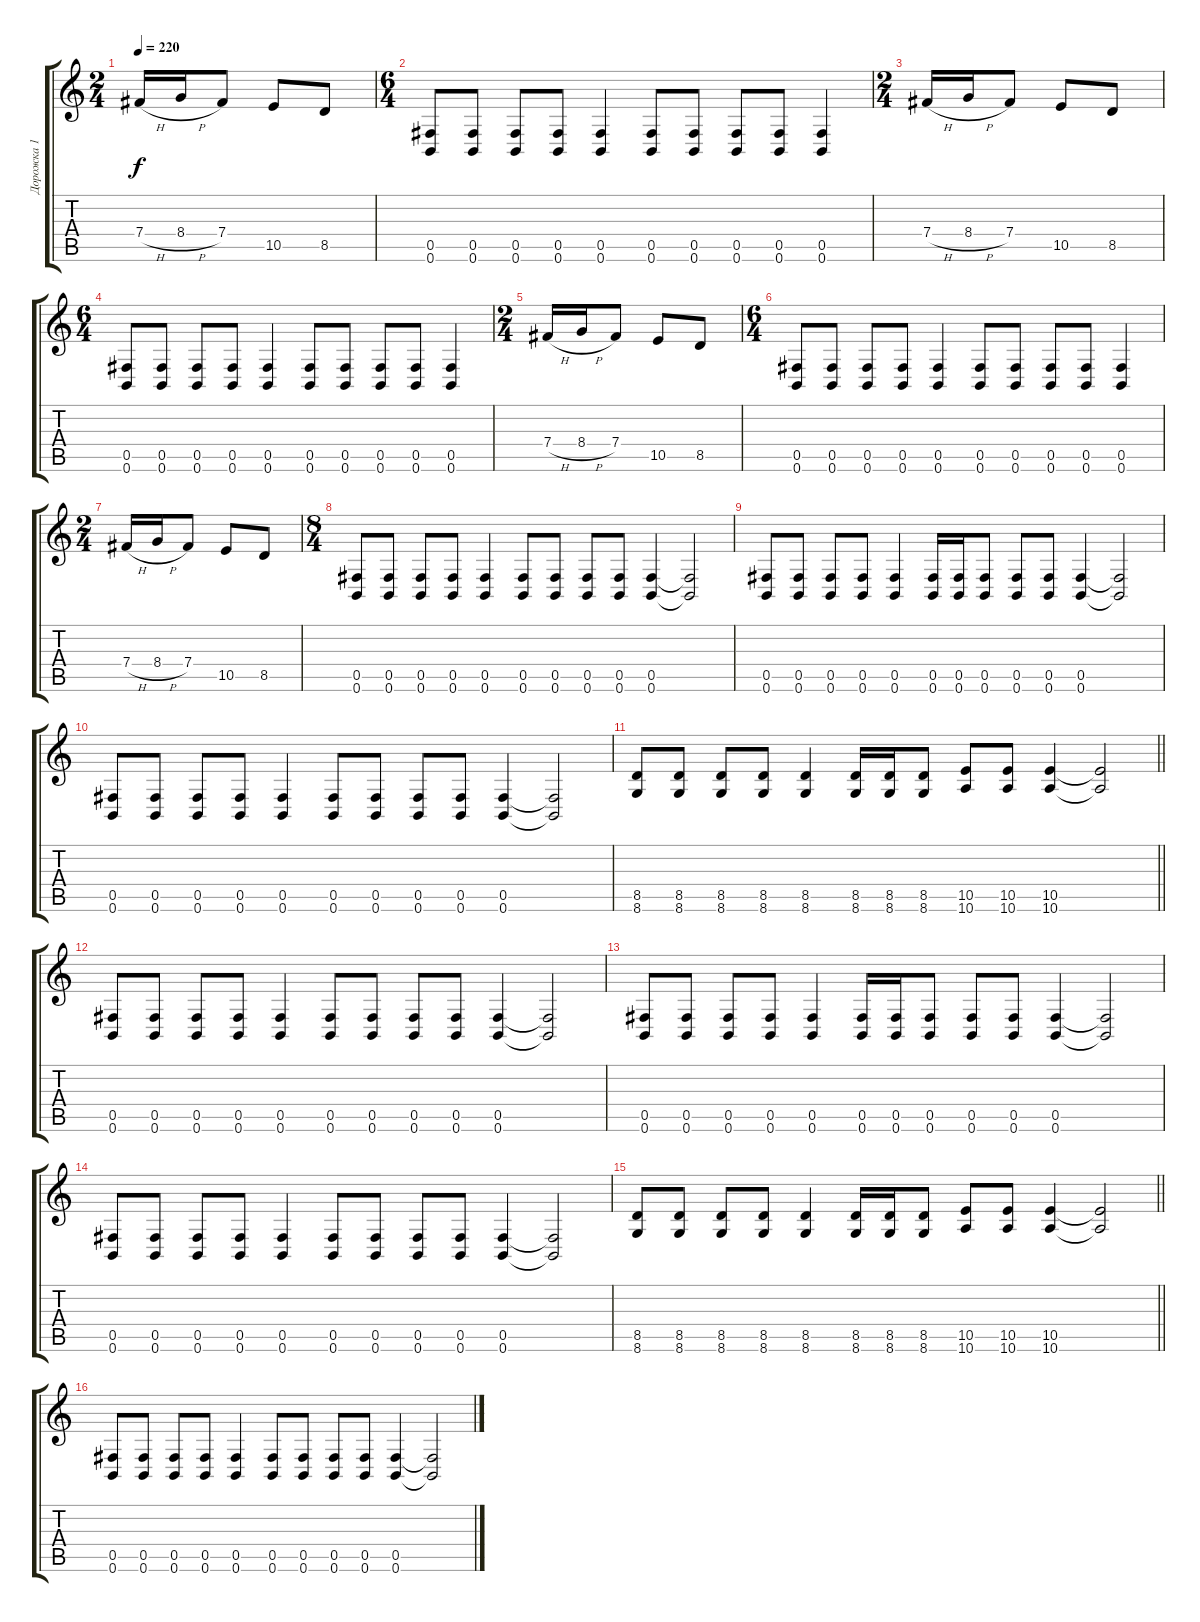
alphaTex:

\track ("Дорожка 1" "Дорожка 1") {instrument distortionguitar}
\staff {score tabs}
\tuning (Db4 Ab3 E3 B2 Gb2 B1) {hide}
\ts (2 4)
\tempo 220
\clef g2
\ks c
7.4{h}.16{dy f} 8.4{h}.16 7.4.8 10.5.8 8.5.8 |
\ts (6 4)
(0.5 0.6).8 (0.5 0.6).8 (0.5 0.6).8 (0.5 0.6).8 (0.5 0.6).4 (0.5 0.6).8 (0.5 0.6).8 (0.5 0.6).8 (0.5 0.6).8 (0.5 0.6).4 |
\ts (2 4)
7.4{h}.16 8.4{h}.16 7.4.8 10.5.8 8.5.8 |
\ts (6 4)
(0.5 0.6).8 (0.5 0.6).8 (0.5 0.6).8 (0.5 0.6).8 (0.5 0.6).4 (0.5 0.6).8 (0.5 0.6).8 (0.5 0.6).8 (0.5 0.6).8 (0.5 0.6).4 |
\ts (2 4)
7.4{h}.16 8.4{h}.16 7.4.8 10.5.8 8.5.8 |
\ts (6 4)
(0.5 0.6).8 (0.5 0.6).8 (0.5 0.6).8 (0.5 0.6).8 (0.5 0.6).4 (0.5 0.6).8 (0.5 0.6).8 (0.5 0.6).8 (0.5 0.6).8 (0.5 0.6).4 |
\ts (2 4)
7.4{h}.16 8.4{h}.16 7.4.8 10.5.8 8.5.8 |
\ts (8 4)
(0.5 0.6).8 (0.5 0.6).8 (0.5 0.6).8 (0.5 0.6).8 (0.5 0.6).4 (0.5 0.6).8 (0.5 0.6).8 (0.5 0.6).8 (0.5 0.6).8 (0.5 0.6).4 (0.5{t} 0.6{t}).2 |
(0.5 0.6).8 (0.5 0.6).8 (0.5 0.6).8 (0.5 0.6).8 (0.5 0.6).4 (0.5 0.6).16 (0.5 0.6).16 (0.5 0.6).8 (0.5 0.6).8 (0.5 0.6).8 (0.5 0.6).4 (0.5{t} 0.6{t}).2 |
(0.5 0.6).8 (0.5 0.6).8 (0.5 0.6).8 (0.5 0.6).8 (0.5 0.6).4 (0.5 0.6).8 (0.5 0.6).8 (0.5 0.6).8 (0.5 0.6).8 (0.5 0.6).4 (0.5{t} 0.6{t}).2 |
\barLineRight lightlight
(8.5 8.6).8 (8.5 8.6).8 (8.5 8.6).8 (8.5 8.6).8 (8.5 8.6).4 (8.5 8.6).16 (8.5 8.6).16 (8.5 8.6).8 (10.5 10.6).8 (10.5 10.6).8 (10.5 10.6).4 (10.5{t} 10.6{t}).2 |
(0.5 0.6).8 (0.5 0.6).8 (0.5 0.6).8 (0.5 0.6).8 (0.5 0.6).4 (0.5 0.6).8 (0.5 0.6).8 (0.5 0.6).8 (0.5 0.6).8 (0.5 0.6).4 (0.5{t} 0.6{t}).2 |
(0.5 0.6).8 (0.5 0.6).8 (0.5 0.6).8 (0.5 0.6).8 (0.5 0.6).4 (0.5 0.6).16 (0.5 0.6).16 (0.5 0.6).8 (0.5 0.6).8 (0.5 0.6).8 (0.5 0.6).4 (0.5{t} 0.6{t}).2 |
(0.5 0.6).8 (0.5 0.6).8 (0.5 0.6).8 (0.5 0.6).8 (0.5 0.6).4 (0.5 0.6).8 (0.5 0.6).8 (0.5 0.6).8 (0.5 0.6).8 (0.5 0.6).4 (0.5{t} 0.6{t}).2 |
\barLineRight lightlight
(8.5 8.6).8 (8.5 8.6).8 (8.5 8.6).8 (8.5 8.6).8 (8.5 8.6).4 (8.5 8.6).16 (8.5 8.6).16 (8.5 8.6).8 (10.5 10.6).8 (10.5 10.6).8 (10.5 10.6).4 (10.5{t} 10.6{t}).2 |
(0.5 0.6).8 (0.5 0.6).8 (0.5 0.6).8 (0.5 0.6).8 (0.5 0.6).4 (0.5 0.6).8 (0.5 0.6).8 (0.5 0.6).8 (0.5 0.6).8 (0.5 0.6).4 (0.5{t} 0.6{t}).2
